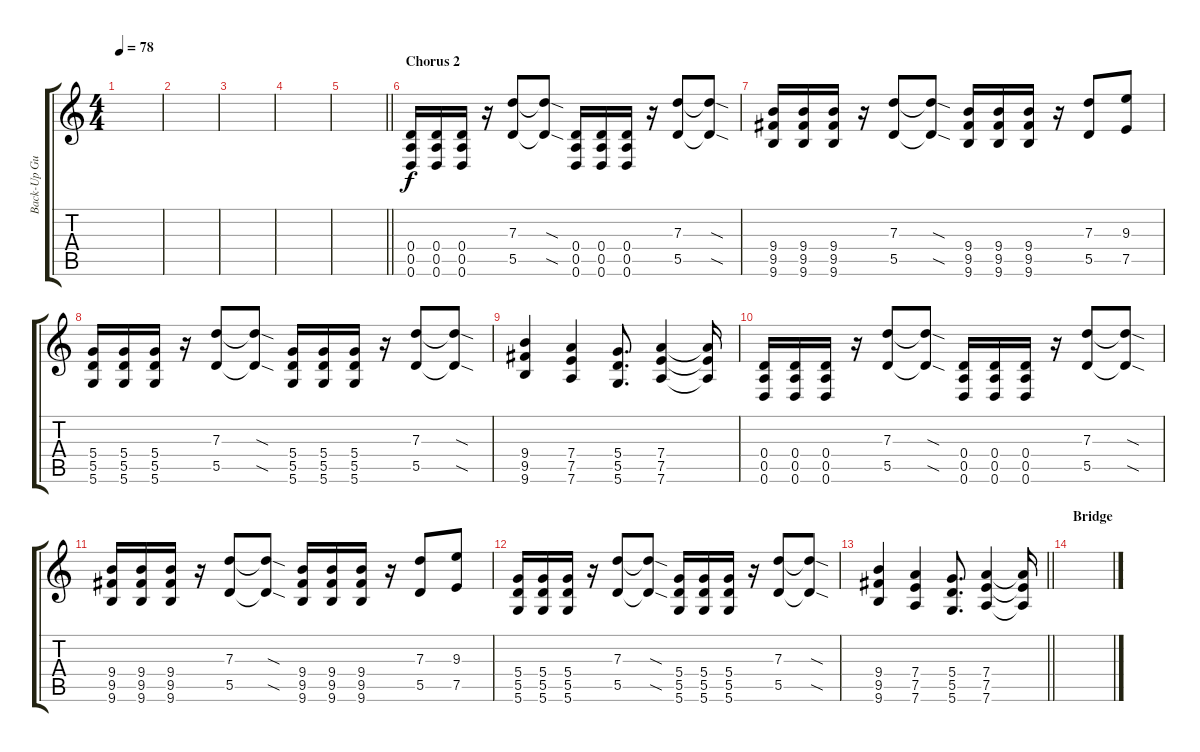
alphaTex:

\track ("Back-Up Guitar" "Back-Up Gu") {instrument distortionguitar}
\staff {score tabs}
\tuning (E4 B3 G3 D3 A2 D2) {hide}
\ts (4 4)
\tempo 78
\clef g2
\ks c
|
|
|
|
\barLineRight lightlight
|
\section ("" "Chorus 2")
(0.4 0.5 0.6).16{instrument distortionguitar} (0.4 0.5 0.6).16 (0.4 0.5 0.6).16 r.16 (7.3 5.5).8 (7.3{sod t} 5.5{sod t}).8 (0.4 0.5 0.6).16 (0.4 0.5 0.6).16 (0.4 0.5 0.6).16 r.16 (7.3 5.5).8 (7.3{sod t} 5.5{sod t}).8 |
(9.4 9.5 9.6).16 (9.4 9.5 9.6).16 (9.4 9.5 9.6).16 r.16 (7.3 5.5).8 (7.3{sod t} 5.5{sod t}).8 (9.4 9.5 9.6).16 (9.4 9.5 9.6).16 (9.4 9.5 9.6).16 r.16 (7.3 5.5).8 (9.3 7.5).8 |
(5.4 5.5 5.6).16 (5.4 5.5 5.6).16 (5.4 5.5 5.6).16 r.16 (7.3 5.5).8 (7.3{sod t} 5.5{sod t}).8 (5.4 5.5 5.6).16 (5.4 5.5 5.6).16 (5.4 5.5 5.6).16 r.16 (7.3 5.5).8 (7.3{sod t} 5.5{sod t}).8 |
(9.4 9.5 9.6).4 (7.4 7.5 7.6).4 (5.4 5.5 5.6).8{d} (7.4 7.5 7.6).4 (7.4{t} 7.5{t} 7.6{t}).16 |
(0.4 0.5 0.6).16{instrument distortionguitar} (0.4 0.5 0.6).16 (0.4 0.5 0.6).16 r.16 (7.3 5.5).8 (7.3{sod t} 5.5{sod t}).8 (0.4 0.5 0.6).16 (0.4 0.5 0.6).16 (0.4 0.5 0.6).16 r.16 (7.3 5.5).8 (7.3{sod t} 5.5{sod t}).8 |
(9.4 9.5 9.6).16 (9.4 9.5 9.6).16 (9.4 9.5 9.6).16 r.16 (7.3 5.5).8 (7.3{sod t} 5.5{sod t}).8 (9.4 9.5 9.6).16 (9.4 9.5 9.6).16 (9.4 9.5 9.6).16 r.16 (7.3 5.5).8 (9.3 7.5).8 |
(5.4 5.5 5.6).16 (5.4 5.5 5.6).16 (5.4 5.5 5.6).16 r.16 (7.3 5.5).8 (7.3{sod t} 5.5{sod t}).8 (5.4 5.5 5.6).16 (5.4 5.5 5.6).16 (5.4 5.5 5.6).16 r.16 (7.3 5.5).8 (7.3{sod t} 5.5{sod t}).8 |
\barLineRight lightlight
(9.4 9.5 9.6).4 (7.4 7.5 7.6).4 (5.4 5.5 5.6).8{d} (7.4 7.5 7.6).4 (7.4{t} 7.5{t} 7.6{t}).16 |
\section ("" "Bridge")
